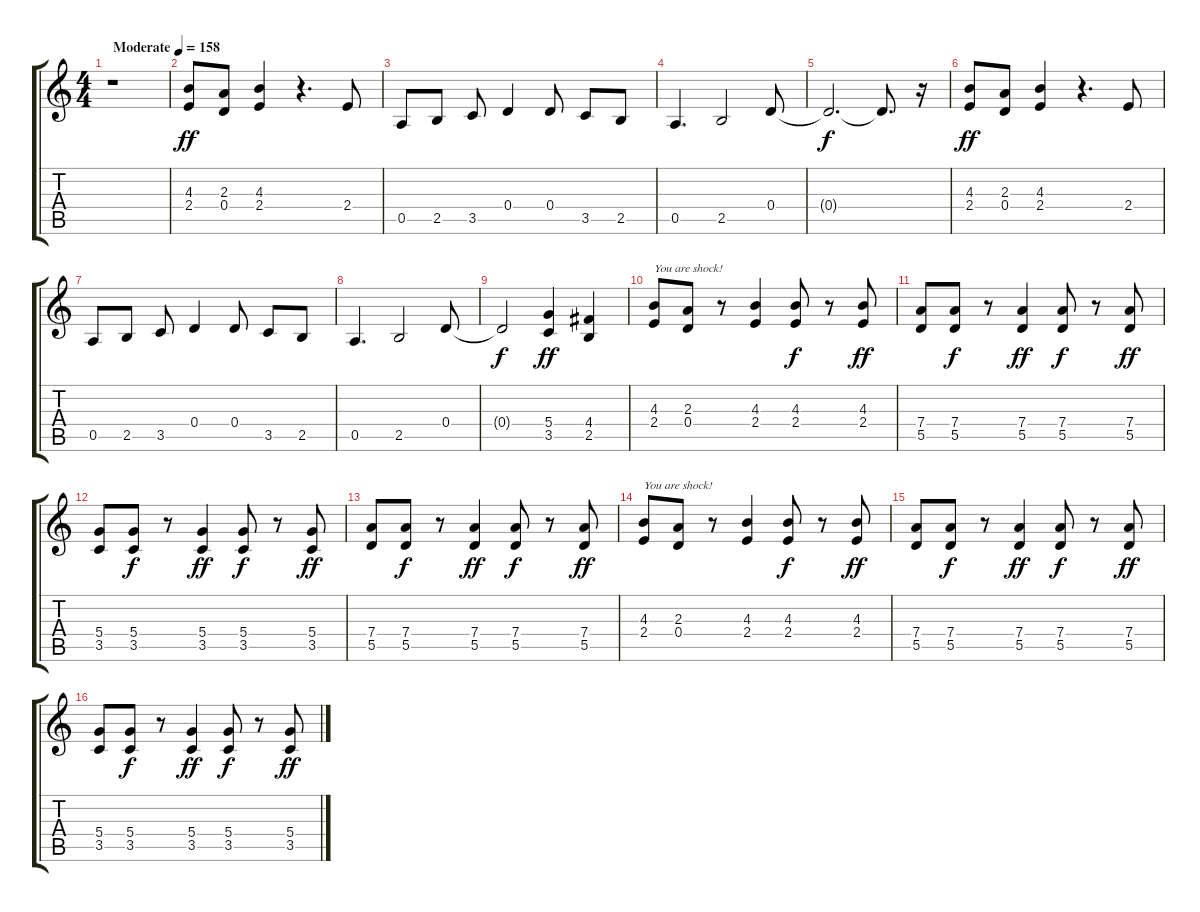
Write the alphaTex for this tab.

\track "" {instrument overdrivenguitar}
\staff {score tabs}
\tuning (E4 B3 G3 D3 A2 E2) {hide}
\ts (4 4)
\tempo (158 "Moderate")
\clef g2
\ks c
r.1{txt "" dy ff instrument overdrivenguitar} |
(4.3 2.4).8 (2.3 0.4).8 (4.3 2.4).4 r.4{d} 2.4.8 |
0.5.8 2.5.8 3.5.8 0.4.4 0.4.8 3.5.8 2.5.8 |
0.5.4{d} 2.5.2 0.4.8 |
0.4{t}.2{d dy f} 0.4{t}.8{d} r.16 |
(4.3 2.4).8{dy ff} (2.3 0.4).8 (4.3 2.4).4 r.4{d} 2.4.8 |
0.5.8 2.5.8 3.5.8 0.4.4 0.4.8 3.5.8 2.5.8 |
0.5.4{d} 2.5.2 0.4.8 |
0.4{t}.2{dy f} (5.4 3.5).4{dy ff} (4.4 2.5).4 |
(4.3 2.4).8{txt "You are shock!"} (2.3 0.4).8 r.8 (4.3 2.4).4 (4.3 2.4).8{dy f} r.8 (4.3 2.4).8{dy ff} |
(7.4 5.5).8 (7.4 5.5).8{txt "" dy f} r.8 (7.4 5.5).4{dy ff} (7.4 5.5).8{dy f} r.8 (7.4 5.5).8{dy ff} |
(5.4 3.5).8 (5.4 3.5).8{dy f} r.8 (5.4 3.5).4{dy ff} (5.4 3.5).8{dy f} r.8 (5.4 3.5).8{dy ff} |
(7.4 5.5).8 (7.4 5.5).8{dy f} r.8 (7.4 5.5).4{dy ff} (7.4 5.5).8{dy f} r.8 (7.4 5.5).8{dy ff} |
(4.3 2.4).8{txt "You are shock!"} (2.3 0.4).8 r.8 (4.3 2.4).4 (4.3 2.4).8{dy f} r.8 (4.3 2.4).8{dy ff} |
(7.4 5.5).8 (7.4 5.5).8{txt "" dy f} r.8 (7.4 5.5).4{dy ff} (7.4 5.5).8{dy f} r.8 (7.4 5.5).8{dy ff} |
(5.4 3.5).8 (5.4 3.5).8{dy f} r.8 (5.4 3.5).4{dy ff} (5.4 3.5).8{dy f} r.8 (5.4 3.5).8{dy ff}
